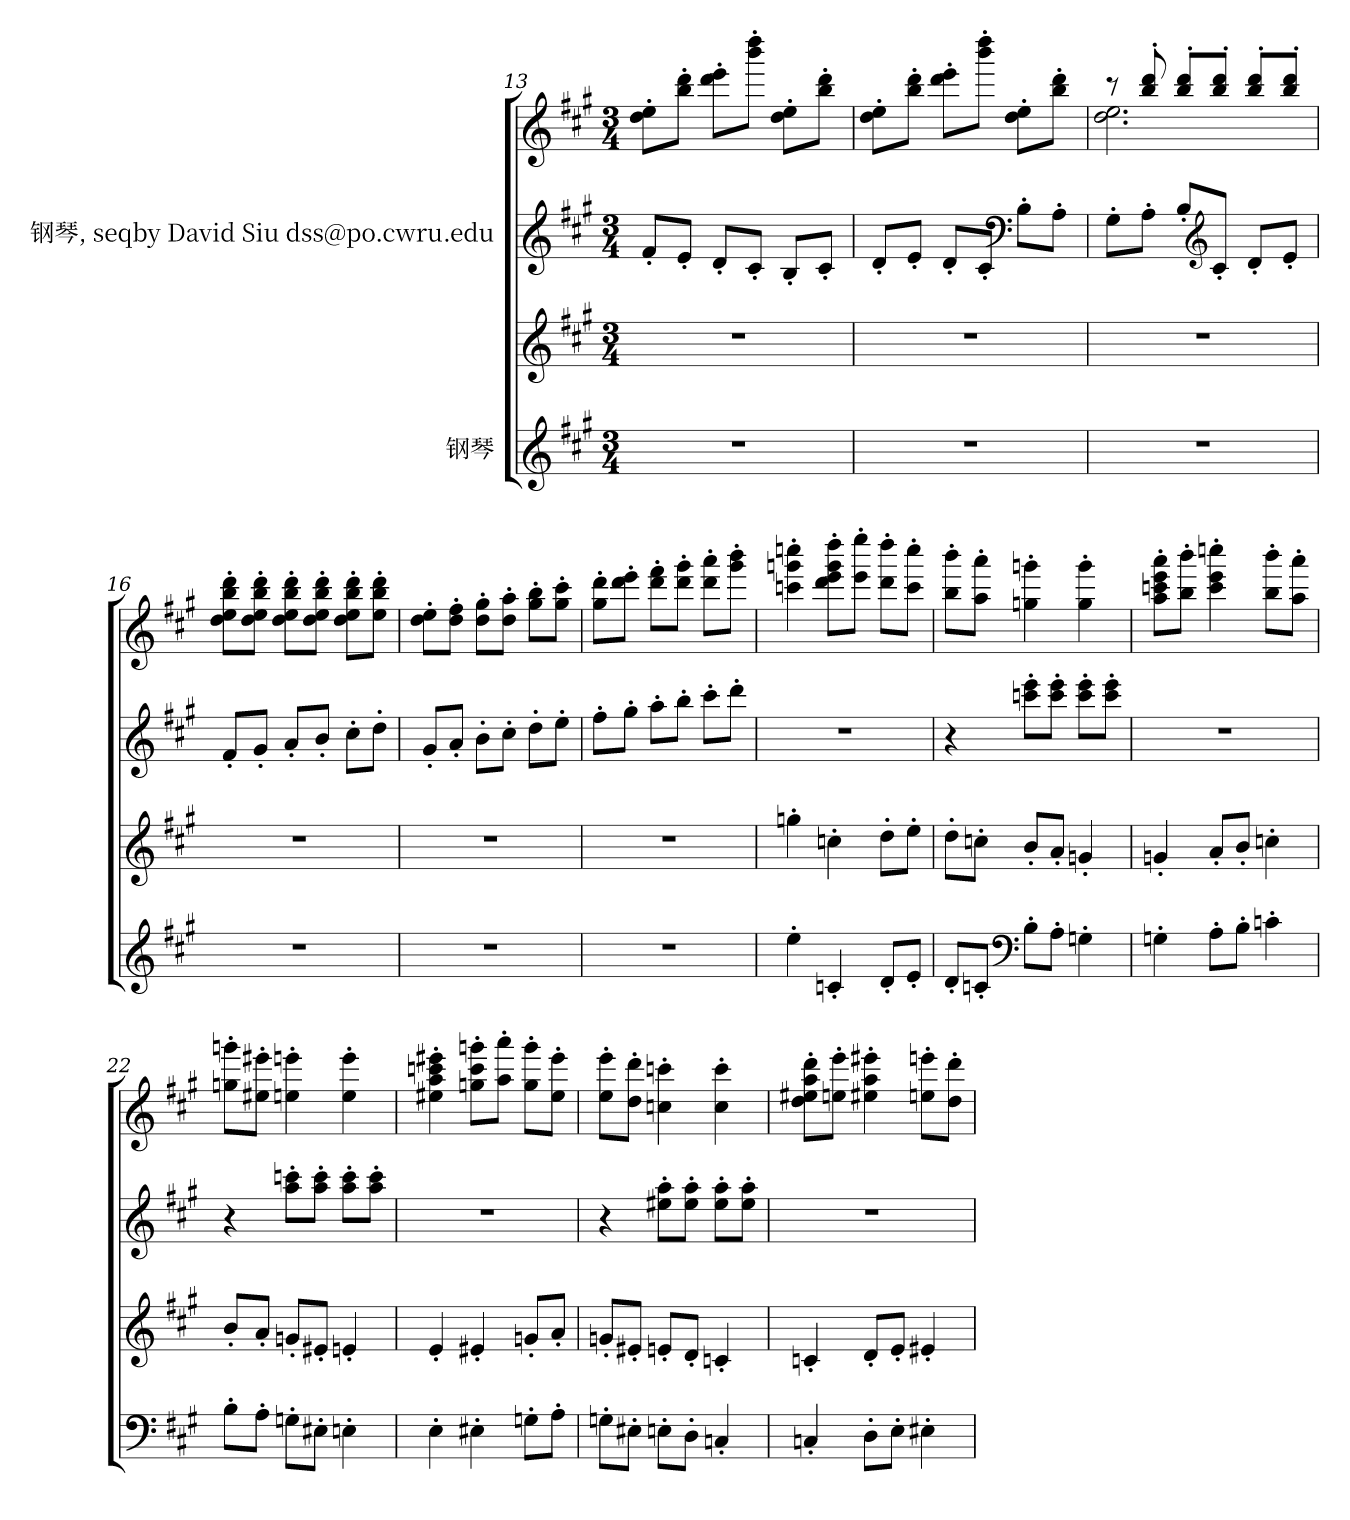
**kern	**kern	**kern	**kern
*part2	*part2	*part1	*part1
*staff4	*staff3	*staff2	*staff1
*I"钢琴	*	*I"钢琴, seqby David Siu dss@po.cwru.edu	*
*clefG2	*clefG2	*clefG2	*clefG2
*k[f#c#g#]	*k[f#c#g#]	*k[f#c#g#]	*k[f#c#g#]
*M3/4	*M3/4	*M3/4	*M3/4
=13	=13	=13	=13
2.r	2.r	8f#'/L	8dd\' 8ee\'L
.	.	8e'/J	8bb\' 8ddd\'J
.	.	8d'/L	8ddd\' 8eee\'L
.	.	8c#'/J	8bbb\' 8dddd\'J
.	.	8B'/L	8dd\' 8ee\'L
.	.	8c#'/J	8bb\' 8ddd\'J
=14	=14	=14	=14
2.r	2.r	8d'/L	8dd\' 8ee\'L
.	.	8e'/J	8bb\' 8ddd\'J
.	.	8d'/L	8ddd\' 8eee\'L
.	.	8c#'/J	8bbb\' 8dddd\'J
*	*	*clefF4	*
.	.	8B'\L	8dd\' 8ee\'L
.	.	8A'\J	8bb\' 8ddd\'J
!!LO:LB:g=z
=15	=15	=15	=15
*	*	*	*^
2.r	2.r	8G#'\L	8r	2.dd\ 2.ee\
.	.	8A'\J	8bb/' 8ddd/'	.
.	.	8B'/L	8bb/' 8ddd/'L	.
*	*	*clefG2	*	*
*	*	*	*MM181	*
.	.	8c#'/J	8bb/' 8ddd/'J	.
.	.	8d'/L	8bb/' 8ddd/'L	.
.	.	8e'/J	8bb/' 8ddd/'J	.
*	*	*	*v	*v
=16	=16	=16	=16
2.r	2.r	8f#'/L	8dd\' 8ee\' 8bb\' 8ddd\'L
.	.	8g#'/J	8dd\' 8ee\' 8bb\' 8ddd\'J
.	.	8a'/L	8dd\' 8ee\' 8bb\' 8ddd\'L
.	.	8b'/J	8dd\' 8ee\' 8bb\' 8ddd\'J
.	.	8cc#'\L	8dd\' 8ee\' 8bb\' 8ddd\'L
.	.	8dd'\J	8ee\' 8bb\' 8ddd\'J
=17	=17	=17	=17
2.r	2.r	8g#'/L	8dd\' 8ee\'L
.	.	8a'/J	8dd\' 8ff#\'J
.	.	8b'\L	8dd\' 8gg#\'L
.	.	8cc#'\J	8dd\' 8aa\'J
.	.	8dd'\L	8gg#\' 8bb\'L
.	.	8ee'\J	8gg#\' 8ccc#\'J
=18	=18	=18	=18
2.r	2.r	8ff#'\L	8gg#\' 8ddd\'L
.	.	8gg#'\J	8ddd\' 8eee\'J
.	.	8aa'\L	8ddd\' 8fff#\'L
.	.	8bb'\J	8ddd\' 8ggg#\'J
.	.	8ccc#'\L	8ddd\' 8aaa\'L
.	.	8ddd'\J	8ggg#\' 8bbb\'J
!!LO:LB:g=z
=19	=19	=19	=19
4ee'\	4ggn'\	2.r	4cccn\' 4gggn\' 4ccccn\'
4cn'/	4ccn'\	.	8ddd\' 8eee\' 8ggg\' 8dddd\'L
.	.	.	8eee\' 8eeee\'J
8d'/L	8dd'\L	.	8ddd\' 8dddd\'L
8e'/J	8ee'\J	.	8ccc\' 8cccc\'J
=20	=20	=20	=20
8d'/L	8dd'\L	4r	8bb\' 8bbb\'L
8cn'/J	8ccn'\J	.	8aa\' 8aaa\'J
*clefF4	*	*	*
8B'\L	8b'/L	8cccn\' 8eee\'L	4ggn\' 4gggn\'
8A'\J	8a'/J	8ccc\' 8eee\'J	.
4Gn'\	4gn'/	8ccc\' 8eee\'L	4gg\' 4ggg\'
.	.	8ccc\' 8eee\'J	.
=21	=21	=21	=21
4Gn'\	4gn'/	2.r	8aa\' 8cccn\' 8eee\' 8aaa\'L
.	.	.	8bb\' 8bbb\'J
8A'\L	8a'/L	.	4ccc\' 4eee\' 4ccccn\'
8B'\J	8b'/J	.	.
4cn'\	4ccn'\	.	8bb\' 8bbb\'L
.	.	.	8aa\' 8aaa\'J
=22	=22	=22	=22
8B'\L	8b'/L	4r	8ggn\' 8gggn\'L
8A'\J	8a'/J	.	8ee#X\' 8eee#X\'J
8Gn'\L	8gn'/L	8aa\' 8cccn\'L	4een\' 4eeen\'
8E#X'\J	8e#X'/J	8aa\' 8ccc\'J	.
4En'\	4en'/	8aa\' 8ccc\'L	4ee\' 4eee\'
.	.	8aa\' 8ccc\'J	.
!!LO:PB:g=z
=23	=23	=23	=23
4E'\	4e'/	2.r	4ee#X\' 4aa\' 4cccn\' 4eee#X\'
4E#X'\	4e#X'/	.	8ggn\' 8ccc\' 8gggn\'L
.	.	.	8aa\' 8aaa\'J
8Gn'\L	8gn'/L	.	8gg\' 8ggg\'L
8A'\J	8a'/J	.	8ee#\' 8eee#\'J
=24	=24	=24	=24
8Gn'\L	8gn'/L	4r	8ee\' 8eee\'L
8E#X'\J	8e#X'/J	.	8dd\' 8ddd\'J
8En'\L	8en'/L	8ee#X\' 8aa\'L	4ccn\' 4cccn\'
8D'\J	8d'/J	8ee#\' 8aa\'J	.
4Cn'/	4cn'/	8ee#\' 8aa\'L	4cc\' 4ccc\'
.	.	8ee#\' 8aa\'J	.
=25	=25	=25	=25
4Cn'/	4cn'/	2.r	8dd\' 8ee#X\' 8aa\' 8ddd\'L
.	.	.	8een\' 8eee\'J
8D'\L	8d'/L	.	4ee#X\' 4aa\' 4eee#X\'
8E'\J	8e'/J	.	.
4E#X'\	4e#X'/	.	8een\' 8eeen\'L
.	.	.	8dd\' 8ddd\'J
=	=	=	=
*-	*-	*-	*-
